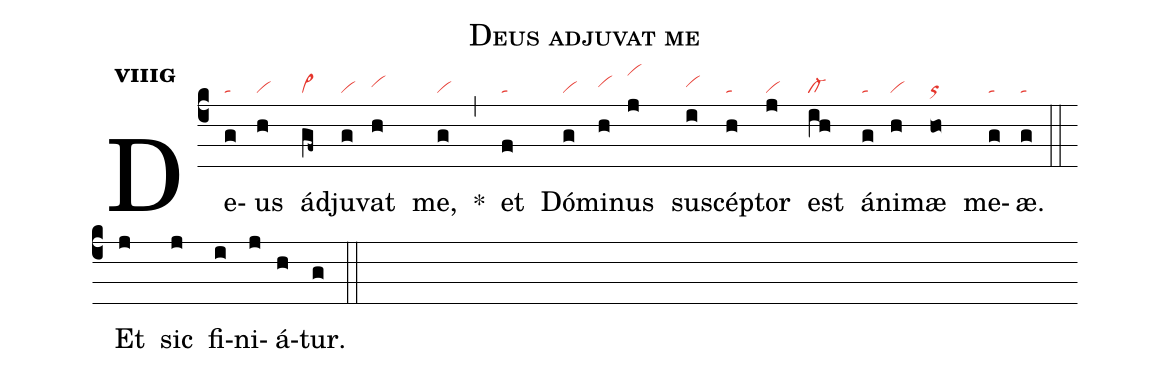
name:Deus adjuvat me;
office-part:an;
mode:8g;
nabc-lines:1;
%%
initial-style: 1;
name:Deus adjuvat me;
mode: 8;
office-part: Antiphona;
annotation: Ant.;
annotation: viii g;
nabc-lines:1;
%%
(c4) De(g|ta)us(h|vi) ád(gf~|vi>)ju(g|vi)vat(h|vihh) me,(g|vi) <sp>*</sp>(,) et(f|ta) Dó(g|vi)mi(h|vihh)nus(j|vihl) su(i|vihh)scép(h|ta)tor(j|vi) est(ih|cl-) á(g|ta)ni(h|vi)mæ(ho|or) me(g|ta)æ.(g|ta) (::)
<eu> Et(j) sic(j) fi(i)ni(j)á(h)tur.(g) </eu> (::)
